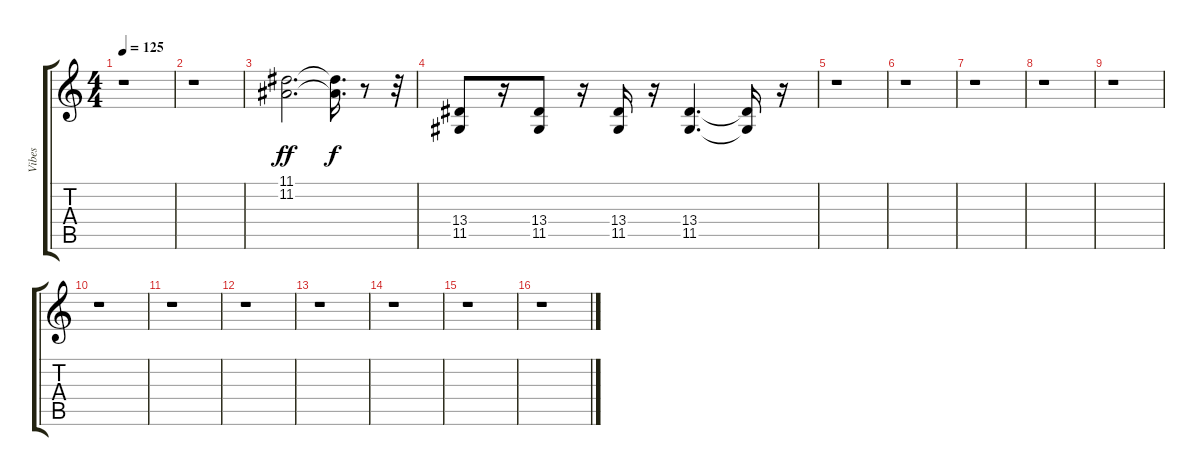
\track ("Vibes" "Vibes") {instrument vibraphone}
\staff {score tabs}
\tuning (E4 B3 G3 D3 A2 E2) {hide}
\ts (4 4)
\tempo 125
\clef g2
\ks c
r.1{dy f} |
r.1 |
(11.1 11.2).2{d dy ff} (11.1{t} 11.2{t}).16{d dy f} r.8 r.32 |
(13.4 11.5).8 r.16 (13.4 11.5).8 r.16 (13.4 11.5).16 r.16 (13.4 11.5).4{d} (13.4{t} 11.5{t}).16 r.16 |
r.1 |
r.1 |
r.1 |
r.1 |
r.1 |
r.1 |
r.1 |
r.1 |
r.1 |
r.1 |
r.1 |
r.1
